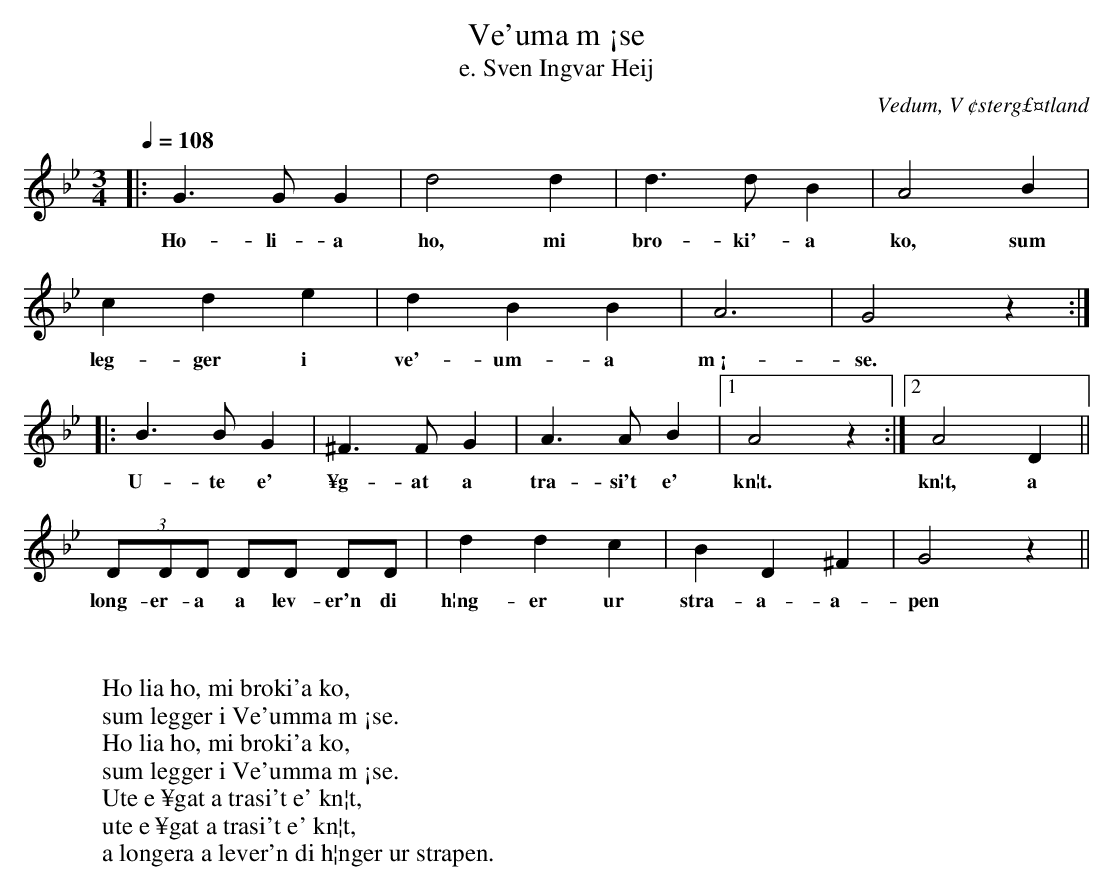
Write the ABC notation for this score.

X:1
T:Ve'uma m ¡se
T:e. Sven Ingvar Heij
O:Vedum, V ¢sterg£¤tland
W:
W:
W:Ho lia ho, mi broki'a ko,
W:sum legger i Ve'umma m ¡se.
W:Ho lia ho, mi broki'a ko,
W:sum legger i Ve'umma m ¡se.
W:Ute e ¥gat a trasi't e' kn¦t,
W:ute e ¥gat a trasi't e' kn¦t,
W:a longera a lever'n di h¦nger ur strapen.
M:3/4
L:1/8
Q:1/4=108
K:Gm
|:G3GG2 | d4 d2 | d3d B2 | A4 B2|
w:Ho-li-a ho, mi bro-ki'-a ko, sum
c2d2e2 |d2 B2 B2 | A6 | G4z2 :|
w:leg-ger i ve'-um-a m ¡-se.
|:B3BG2 | ^F3FG2 | A3AB2 |1 A4z2 :|2 A4 D2 ||
w:U-te e' ¥g-at a tra-si't e' kn¦t. kn¦t, a
(3DDD DD DD| d2d2c2 | B2D2^F2 | G4z2 ||
w:long-er-a a lev-er'n di h¦ng-er ur stra-a-a-pen
